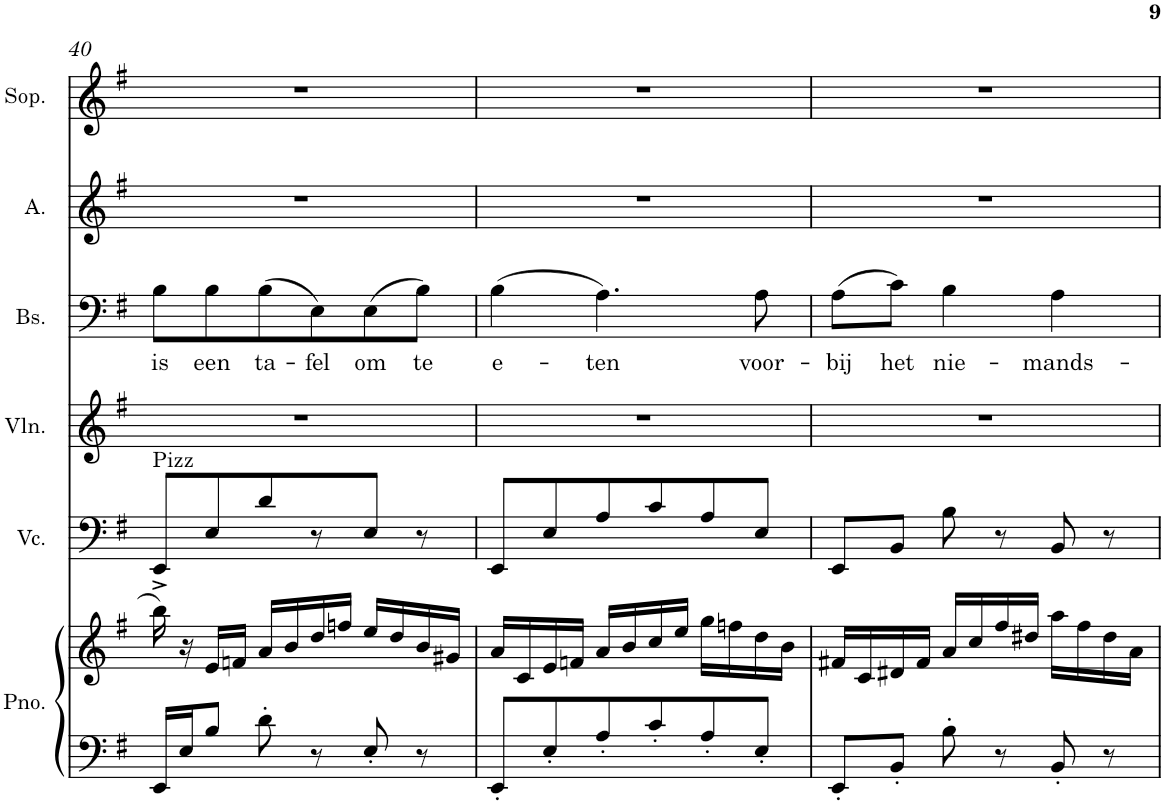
**kern	**kern	**kern	**kern	**kern	**text	**kern	**kern
*part6	*part6	*part5	*part4	*part3	*part3	*part2	*part1
*staff7	*staff6	*staff5	*staff4	*staff3	*staff3	*staff2	*staff1
*I"Piano	*	*I"Violoncello	*I"Violin	*I"Bas	*	*I"Alt	*I"Sopraan
*I'Pno.	*	*I'Vc.	*I'Vln.	*I'Bs.	*	*I'A.	*I'Sop.
!!LO:PB:g=z
*clefF4	*clefG2	*clefF4	*clefG2	*clefF4	*	*clefG2	*clefG2
*k[f#]	*k[f#]	*k[f#]	*k[f#]	*k[f#]	*	*k[f#]	*k[f#]
*M3/4	*M3/4	*M3/4	*M3/4	*M3/4	*	*M3/4	*M3/4
=40	=40	=40	=40	=40	=40	=40	=40
!	!	!LO:TX:a:t=Pizz	!	!	!	!	!
!	!	!	!	!	!LO:LY:b	!	!
16EE/LL	16bb^\	8EE/L	2.r	8B\L	is	2.r	2.r
16E/J	16r	.	.	.	.	.	.
!	!	!	!	!	!LO:LY:b	!	!
8B/J	16e/LL	8E/	.	8B\	een	.	.
.	16fn/JJ	.	.	.	.	.	.
!	!	!	!	!	!LO:LY:b	!	!
8d'\	16a/LL	8d/	.	(>8B\	ta-	.	.
.	16b/	.	.	.	.	.	.
!	!	!	!	!	!LO:LY:b	!	!
8r	16dd/	8r	.	8E\)	-fel	.	.
.	16ffn/JJ	.	.	.	.	.	.
!	!	!	!	!	!LO:LY:b	!	!
8E'/	16ee/LL	8E/J	.	(>8E\	om	.	.
.	16dd/	.	.	.	.	.	.
!	!	!	!	!	!LO:LY:b	!	!
8r	16b/	8r	.	8B\J)	te	.	.
.	16g#X/JJ	.	.	.	.	.	.
=41	=41	=41	=41	=41	=41	=41	=41
!	!	!	!	!	!LO:LY:b	!	!
8EE'/L	16a/LL	8EE/L	2.r	(>4B\	e-	2.r	2.r
.	16c/	.	.	.	.	.	.
8E'/	16e/	8E/	.	.	.	.	.
.	16fn/JJ	.	.	.	.	.	.
!	!	!	!	!	!LO:LY:b	!	!
8A'/	16a/LL	8A/	.	4.A\)	-ten	.	.
.	16b/	.	.	.	.	.	.
8c'/	16cc/	8c/	.	.	.	.	.
.	16ee/JJ	.	.	.	.	.	.
8A'/	16gg\LL	8A/	.	.	.	.	.
.	16ffn\	.	.	.	.	.	.
!	!	!	!	!	!LO:LY:b	!	!
8E'/J	16dd\	8E/J	.	8A\	voor-	.	.
.	16b\JJ	.	.	.	.	.	.
=42	=42	=42	=42	=42	=42	=42	=42
!	!	!	!	!	!LO:LY:b	!	!
8EE'/L	16f#X/LL	8EE/L	2.r	(>8A\L	-bij	2.r	2.r
.	16c/	.	.	.	.	.	.
!	!	!	!	!	!LO:LY:b	!	!
8BB'/J	16d#X/	8BB/J	.	8c\J)	het	.	.
.	16f#/JJ	.	.	.	.	.	.
!	!	!	!	!	!LO:LY:b	!	!
8B'\	16a/LL	8B\	.	4B\	nie-	.	.
.	16cc/	.	.	.	.	.	.
8r	16ff#/	8r	.	.	.	.	.
.	16dd#X/JJ	.	.	.	.	.	.
!	!	!	!	!	!LO:LY:b	!	!
8BB'/	16aa\LL	8BB/	.	4A\	-mands-	.	.
.	16ff#\	.	.	.	.	.	.
8r	16dd#\	8r	.	.	.	.	.
.	16a\JJ	.	.	.	.	.	.
=	=	=	=	=	=	=	=
*-	*-	*-	*-	*-	*-	*-	*-
